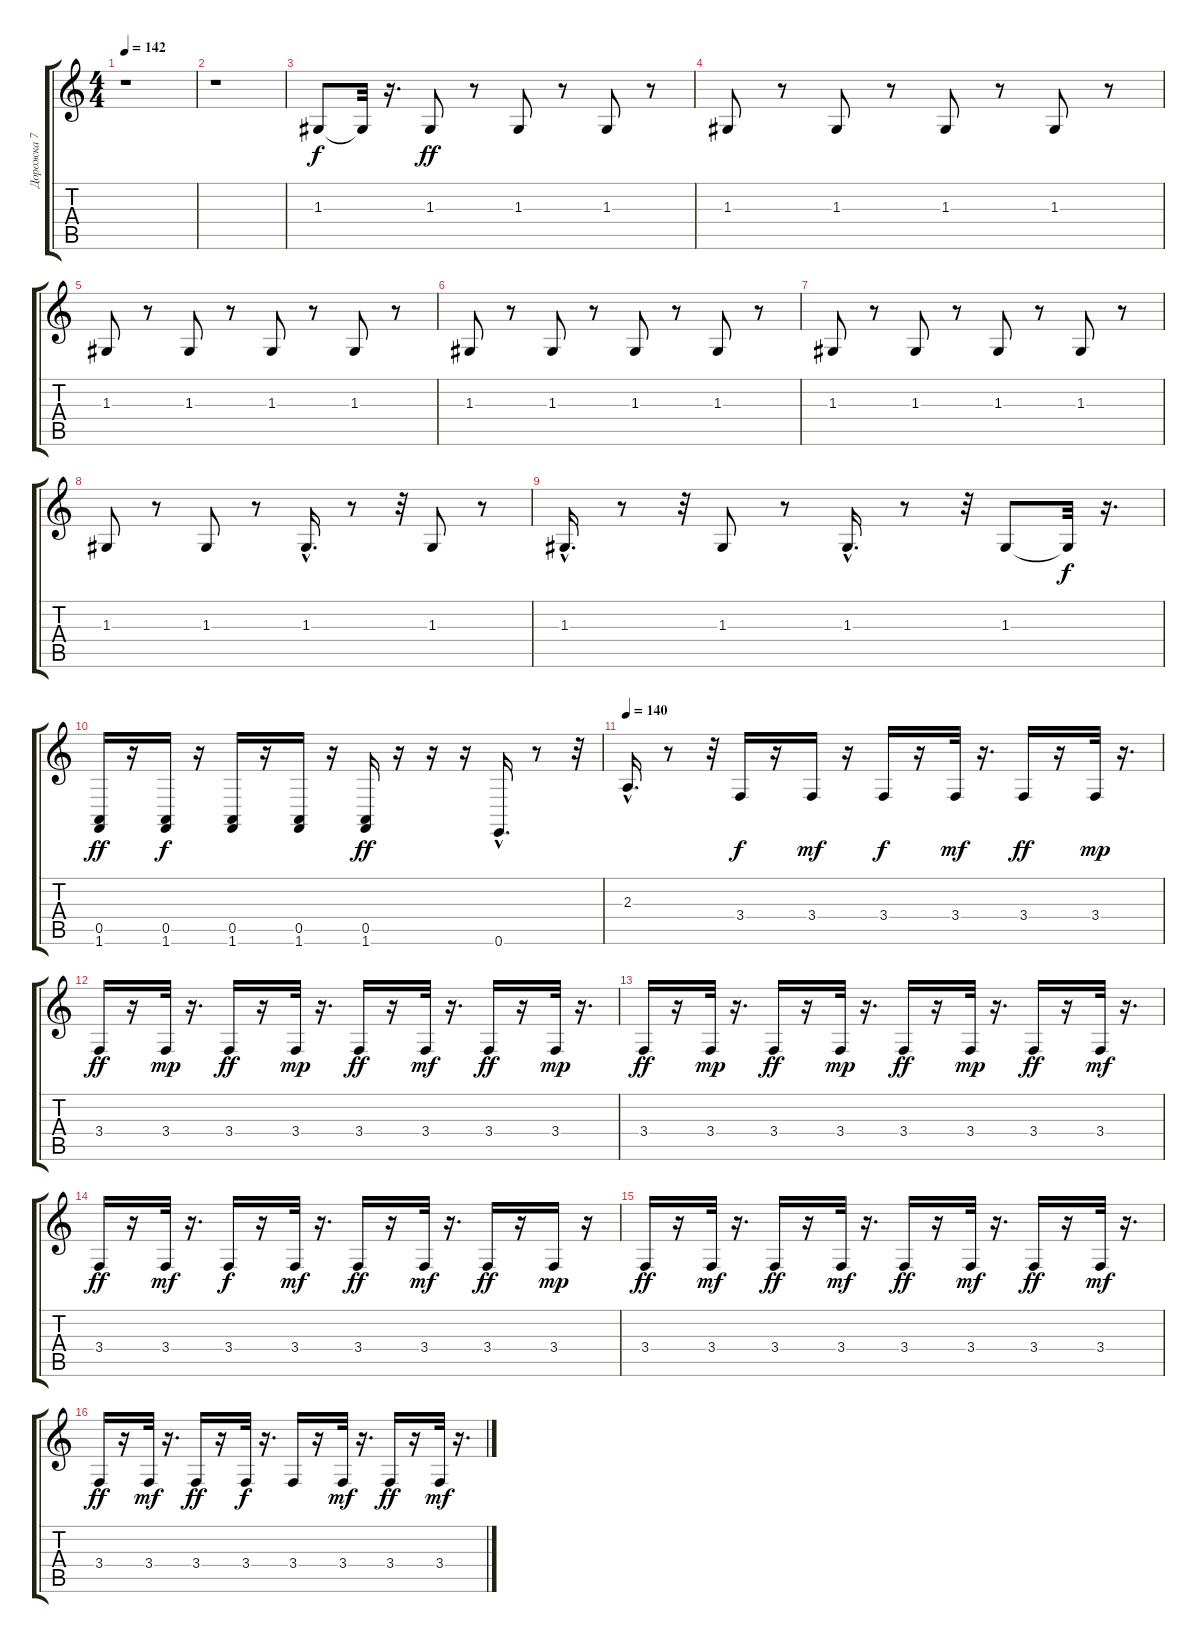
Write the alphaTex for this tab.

\track ("Дорожка 7" "Дорожка 7") {instrument acousticgrandpiano}
\staff {score tabs}
\tuning (E4 B3 G3 D3 A2 E2) {hide}
\ts (4 4)
\tempo 142
\clef g2
\ks c
r.1{dy f instrument acousticgrandpiano} |
r.1 |
1.3.8 1.3{t}.32 r.16{d} 1.3.8{dy ff} r.8 1.3.8 r.8 1.3.8 r.8 |
1.3.8 r.8 1.3.8 r.8 1.3.8 r.8 1.3.8 r.8 |
1.3.8 r.8 1.3.8 r.8 1.3.8 r.8 1.3.8 r.8 |
1.3.8 r.8 1.3.8 r.8 1.3.8 r.8 1.3.8 r.8 |
1.3.8 r.8 1.3.8 r.8 1.3.8 r.8 1.3.8 r.8 |
1.3.8 r.8 1.3.8 r.8 1.3{hac}.16{d} r.8 r.32 1.3.8 r.8 |
1.3{hac}.16{d} r.8 r.32 1.3.8 r.8 1.3{hac}.16{d} r.8 r.32 1.3.8 1.3{t}.32{dy f} r.16{d} |
(0.5 1.6).16{dy ff volume 11} r.16 (0.5 1.6).16{dy f} r.16 (0.5 1.6).16 r.16 (0.5 1.6).16 r.16 (0.5 1.6).16{dy ff} r.16 r.16 r.16 0.6{hac}.16{d} r.8 r.32 |
\tempo 140
2.3{hac}.16{d volume 11} r.8 r.32 3.4.16{dy f} r.16 3.4.16{dy mf} r.16 3.4.16{dy f} r.16 3.4.32{dy mf} r.16{d} 3.4.16{dy ff} r.16 3.4.32{dy mp} r.16{d} |
3.4.16{dy ff} r.16 3.4.32{dy mp} r.16{d} 3.4.16{dy ff} r.16 3.4.32{dy mp} r.16{d} 3.4.16{dy ff} r.16 3.4.32{dy mf} r.16{d} 3.4.16{dy ff} r.16 3.4.32{dy mp} r.16{d} |
3.4.16{dy ff} r.16 3.4.32{dy mp} r.16{d} 3.4.16{dy ff} r.16 3.4.32{dy mp} r.16{d} 3.4.16{dy ff} r.16 3.4.32{dy mp} r.16{d} 3.4.16{dy ff} r.16 3.4.32{dy mf} r.16{d} |
3.4.16{dy ff} r.16 3.4.32{dy mf} r.16{d} 3.4.16{dy f} r.16 3.4.32{dy mf} r.16{d} 3.4.16{dy ff} r.16 3.4.32{dy mf} r.16{d} 3.4.16{dy ff} r.16 3.4.16{dy mp} r.16 |
3.4.16{dy ff} r.16 3.4.32{dy mf} r.16{d} 3.4.16{dy ff} r.16 3.4.32{dy mf} r.16{d} 3.4.16{dy ff} r.16 3.4.32{dy mf} r.16{d} 3.4.16{dy ff} r.16 3.4.32{dy mf} r.16{d} |
3.4.16{dy ff} r.16 3.4.32{dy mf} r.16{d} 3.4.16{dy ff} r.16 3.4.32{dy f} r.16{d} 3.4.16 r.16 3.4.32{dy mf} r.16{d} 3.4.16{dy ff} r.16 3.4.32{dy mf} r.16{d}
